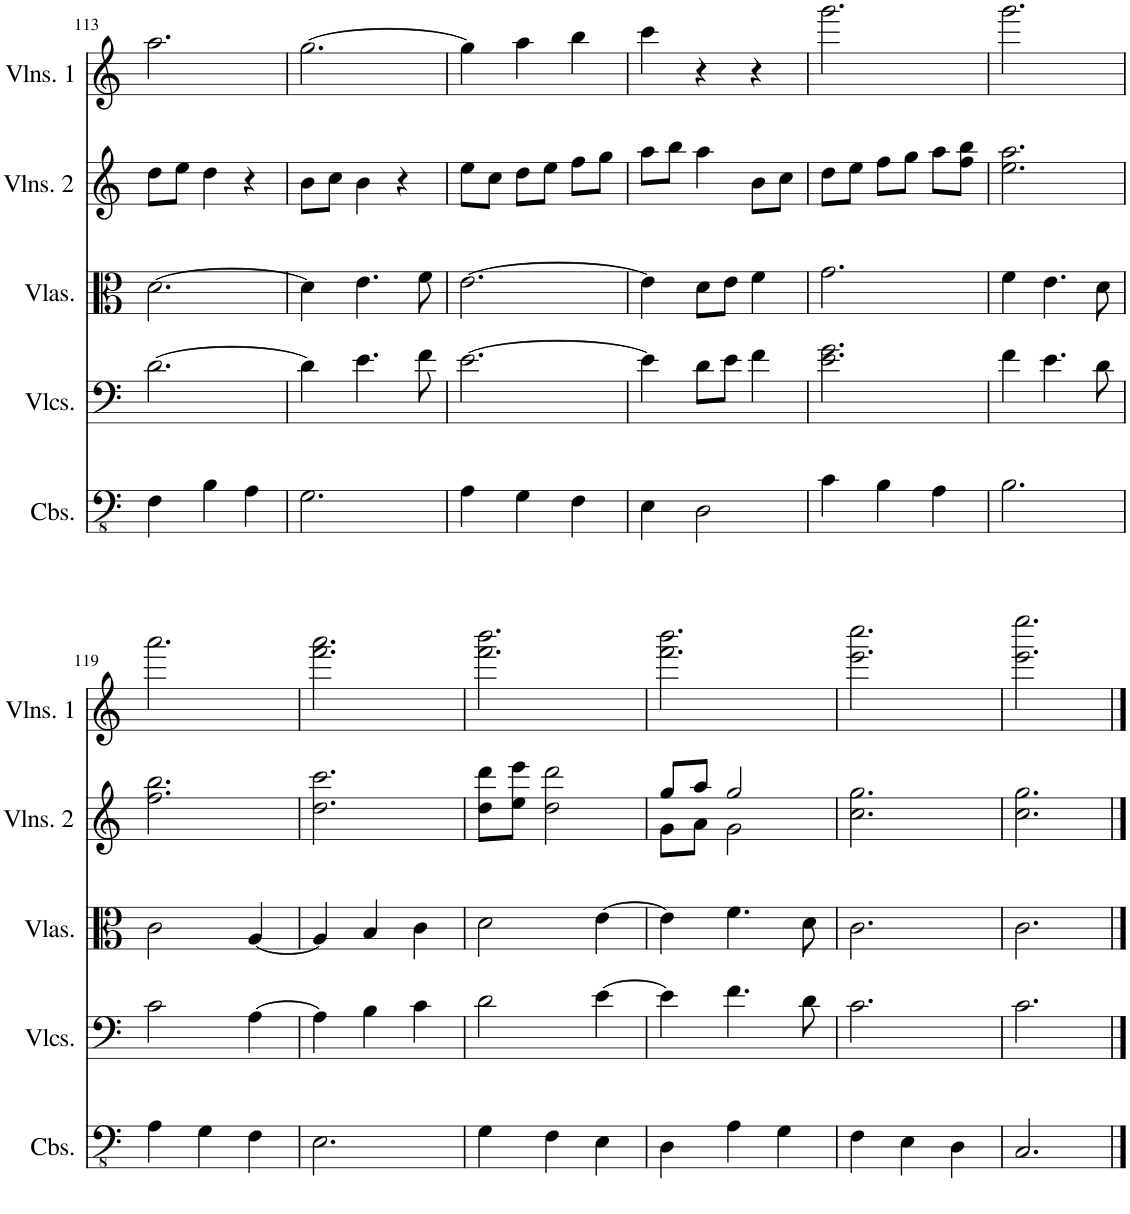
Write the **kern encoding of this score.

**kern	**kern	**kern	**kern	**kern
*part5	*part4	*part3	*part2	*part1
*staff5	*staff4	*staff3	*staff2	*staff1
*I"Contrabasses	*I"Violoncellos	*I"Violas	*I"Violins 2	*I"Violins 1
*I'Cbs.	*I'Vlcs.	*I'Vlas.	*I'Vlns. 2	*I'Vlns. 1
!!LO:PB:g=z
*clefFv4	*clefF4	*clefC3	*clefG2	*clefG2
*k[]	*k[]	*k[]	*k[]	*k[]
*M3/4	*M3/4	*M3/4	*M3/4	*M3/4
=113	=113	=113	=113	=113
4FF\	[2.d\	[2.d\	8dd\L	2.aa\
.	.	.	8ee\J	.
4BB\	.	.	4dd\	.
4AA\	.	.	4r	.
=114	=114	=114	=114	=114
2.GG\	4d\]	4d\]	8b\L	[2.gg\
.	.	.	8cc\J	.
.	4.e\	4.e\	4b\	.
.	.	.	4r	.
.	8f\	8f\	.	.
=115	=115	=115	=115	=115
4AA\	[2.e\	[2.e\	8ee\L	4gg\]
.	.	.	8cc\J	.
4GG\	.	.	8dd\L	4aa\
.	.	.	8ee\J	.
4FF\	.	.	8ff\L	4bb\
.	.	.	8gg\J	.
=116	=116	=116	=116	=116
4EE\	4e\]	4e\]	8aa\L	4ccc\
.	.	.	8bb\J	.
2DD\	8d\L	8d\L	4aa\	4r
.	8e\J	8e\J	.	.
.	4f\	4f\	8b\L	4r
.	.	.	8cc\J	.
=117	=117	=117	=117	=117
4C\	2.e\ 2.g\	2.g\	8dd\L	2.ggg\
.	.	.	8ee\J	.
4BB\	.	.	8ff\L	.
.	.	.	8gg\J	.
4AA\	.	.	8aa\L	.
.	.	.	8ff\ 8bb\J	.
=118	=118	=118	=118	=118
2.BB\	4f\	4f\	2.ee\ 2.aa\	2.ggg\
.	4.e\	4.e\	.	.
.	8d\	8d\	.	.
!!LO:LB:g=z
=119	=119	=119	=119	=119
4AA\	2c\	2c\	2.ff\ 2.bb\	2.aaa\
4GG\	.	.	.	.
4FF\	[4A\	[4A/	.	.
=120	=120	=120	=120	=120
2.EE\	4A\]	4A/]	2.dd\ 2.ccc\	2.fff\ 2.aaa\
.	4B\	4B/	.	.
.	4c\	4c\	.	.
=121	=121	=121	=121	=121
4GG\	2d\	2d\	8dd\ 8ddd\L	2.fff\ 2.bbb\
.	.	.	8ee\ 8eee\J	.
4FF\	.	.	2dd\ 2ddd\	.
4EE\	[4e\	[4e\	.	.
=122	=122	=122	=122	=122
*	*	*	*^	*
4DD\	4e\]	4e\]	8gg/L	8g\L	2.fff\ 2.bbb\
.	.	.	8aa/J	8a\J	.
4AA\	4.f\	4.f\	2gg/	2g\	.
4GG\	.	.	.	.	.
.	8d\	8d\	.	.	.
*	*	*	*v	*v	*
=123	=123	=123	=123	=123
4FF\	2.c\	2.c\	2.cc\ 2.gg\	2.eee\ 2.cccc\
4EE\	.	.	.	.
4DD\	.	.	.	.
=124	=124	=124	=124	=124
2.CC/	2.c\	2.c\	2.cc\ 2.gg\	2.eee\ 2.eeee\
==	==	==	==	==
*-	*-	*-	*-	*-
